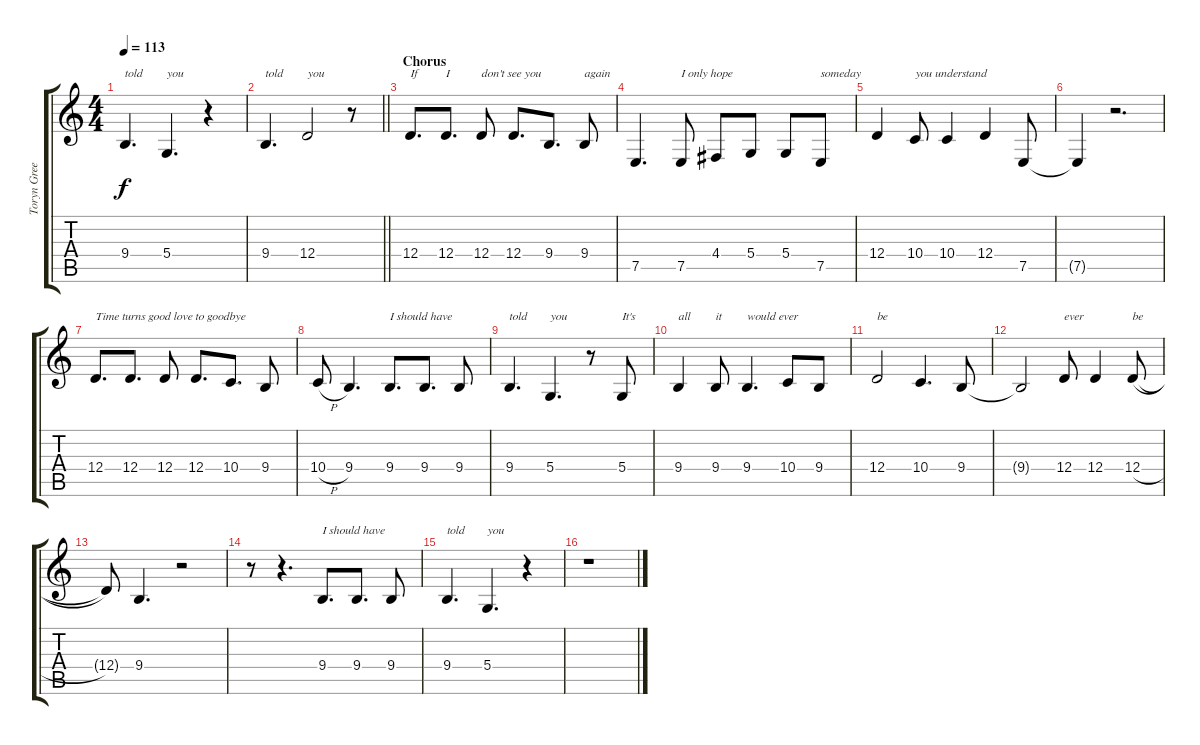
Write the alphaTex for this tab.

\track ("Toryn Green (Vocals)" "Toryn Gree") {instrument violin}
\staff {score tabs}
\tuning (E4 B3 G3 D3 A2 E2) {hide}
\ts (4 4)
\tempo 113
\clef g2
\ks c
9.4.4{d txt "told" dy f} 5.4.4{d txt "you"} r.4 |
\barLineRight lightlight
9.4.4{d txt "told"} 12.4.2{txt "you"} r.8 |
\section ("" "Chorus")
12.4.8{d txt "If" volume 14} 12.4.8{d txt "I"} 12.4.8{txt "don't see you"} 12.4.8{d} 9.4.8{d} 9.4.8{txt "again"} |
7.5.4{d} 7.5.8{txt "I only hope"} 4.4.8 5.4.8 5.4.8 7.5.8{txt "someday"} |
12.4.4 10.4.8{txt "you understand"} 10.4.4 12.4.4 7.5.8 |
7.5{t}.4 r.2{d} |
12.4.8{d txt "Time turns good love to goodbye"} 12.4.8{d} 12.4.8 12.4.8{d} 10.4.8{d} 9.4.8 |
10.4{h}.8 9.4.4{d} 9.4.8{d txt "I should have"} 9.4.8{d} 9.4.8 |
9.4.4{d txt "told"} 5.4.4{d txt "you"} r.8 5.4.8{txt "It's"} |
9.4.4{txt "all"} 9.4.8{txt "it"} 9.4.4{d txt "would ever"} 10.4.8 9.4.8 |
12.4.2{txt "be"} 10.4.4{d} 9.4.8 |
9.4{t}.2 12.4.8{txt "ever"} 12.4.4 12.4{h}.8{txt "be"} |
12.4{t}.8 9.4.4{d} r.2 |
r.8 r.4{d} 9.4.8{d txt "I should have"} 9.4.8{d} 9.4.8 |
9.4.4{d txt "told"} 5.4.4{d txt "you"} r.4 |
r.1
